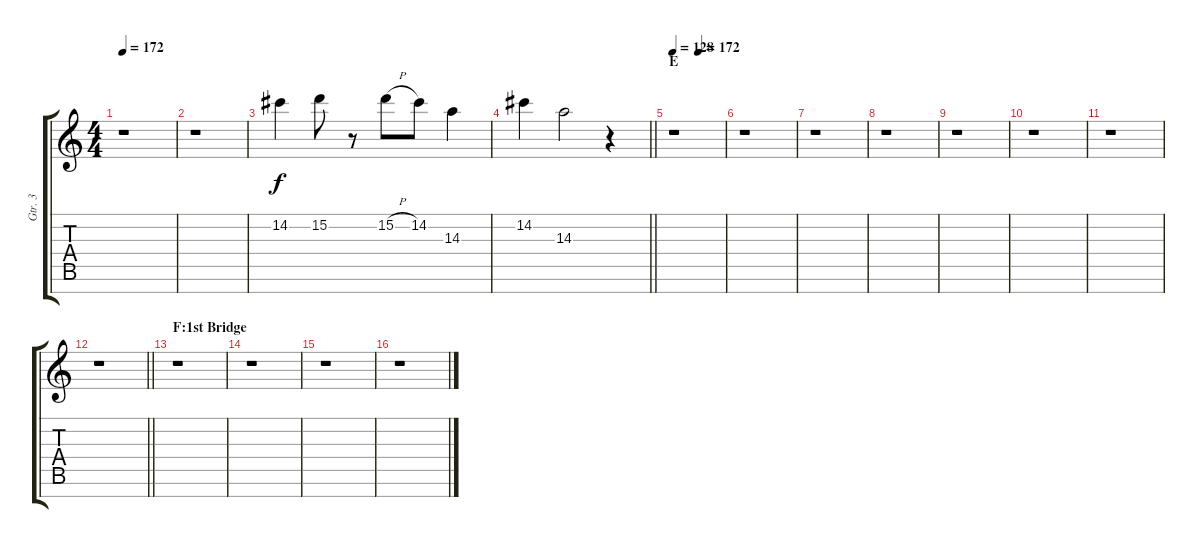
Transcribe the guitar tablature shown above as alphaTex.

\track ("Gtr. 3" "Gtr. 3") {instrument distortionguitar}
\staff {score tabs}
\tuning (E4 B3 G3 D3 A2 E2 B1) {hide}
\ts (4 4)
\tempo 172
\clef g2
\ks c
r.1{dy f} |
r.1 |
14.2.4 15.2.8 r.8 15.2{h}.8 14.2.8 14.3.4 |
\barLineRight lightlight
14.2.4 14.3.2 r.4 |
\section ("" "E")
\tempo 128
\tempo (172 0.5)
r.1 |
r.1 |
r.1 |
r.1 |
r.1 |
r.1 |
r.1 |
\barLineRight lightlight
r.1 |
\section ("" "F:1st Bridge")
r.1 |
r.1 |
r.1 |
r.1
